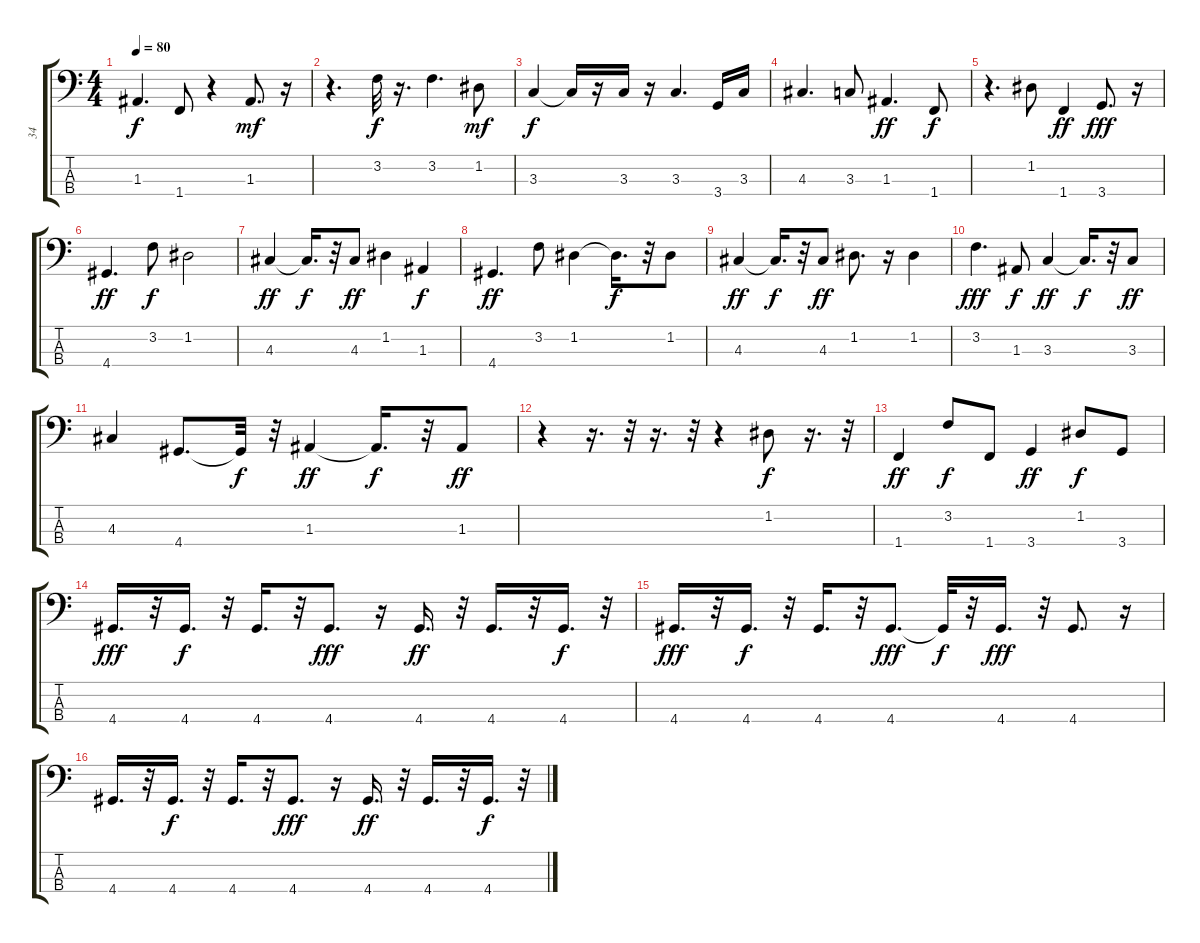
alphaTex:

\track ("34" "34") {instrument electricbassfinger}
\staff {score tabs}
\tuning (G2 D2 A1 E1) {hide}
\ts (4 4)
\tempo 80
\clef f4
\ks c
1.3.4{d dy f} 1.4.8 r.4 1.3.8{d dy mf} r.16 |
r.4{d} 3.2.32{dy f} r.16{d} 3.2.4{d} 1.2.8{dy mf} |
3.3.4{dy f} 3.3{t}.16 r.16 3.3.16 r.16 3.3.4{d} 3.4.16 3.3.16 |
4.3.4{d} 3.3.8 1.3.4{d dy ff} 1.4.8{dy f} |
r.4{d} 1.2.8 1.4.4{dy ff} 3.4.8{d dy fff} r.16 |
4.4.4{d dy ff} 3.2.8{dy f} 1.2.2 |
4.3.4{dy ff} 4.3{t}.16{d dy f} r.32 4.3.8{dy ff} 1.2.4 1.3.4{dy f} |
4.4.4{d dy ff} 3.2.8 1.2.4 1.2{t}.16{d dy f} r.32 1.2.8 |
4.3.4{dy ff} 4.3{t}.16{d dy f} r.32 4.3.8{dy ff} 1.2.8{d} r.16 1.2.4 |
3.2.4{d dy fff} 1.3.8{dy f} 3.3.4{dy ff} 3.3{t}.16{d dy f} r.32 3.3.8{dy ff} |
4.3.4 4.4.8{d} 4.4{t}.32{dy f} r.32 1.3.4{dy ff} 1.3{t}.16{d dy f} r.32 1.3.8{dy ff} |
r.4 r.16{d} r.32 r.16{d} r.32 r.4 1.2.8{dy f} r.16{d} r.32 |
1.4.4{dy ff} 3.2.8{dy f} 1.4.8 3.4.4{dy ff} 1.2.8{dy f} 3.4.8 |
4.4.16{d dy fff} r.32 4.4.16{d dy f} r.32 4.4.16{d} r.32 4.4.8{d dy fff} r.16 4.4.16{d dy ff} r.32 4.4.16{d} r.32 4.4.16{d dy f} r.32 |
4.4.16{d dy fff} r.32 4.4.16{d dy f} r.32 4.4.16{d} r.32 4.4.8{d dy fff} 4.4{t}.32{dy f} r.32 4.4.16{d dy fff} r.32 4.4.8{d} r.16 |
4.4.16{d} r.32 4.4.16{d dy f} r.32 4.4.16{d} r.32 4.4.8{d dy fff} r.16 4.4.16{d dy ff} r.32 4.4.16{d} r.32 4.4.16{d dy f} r.32
